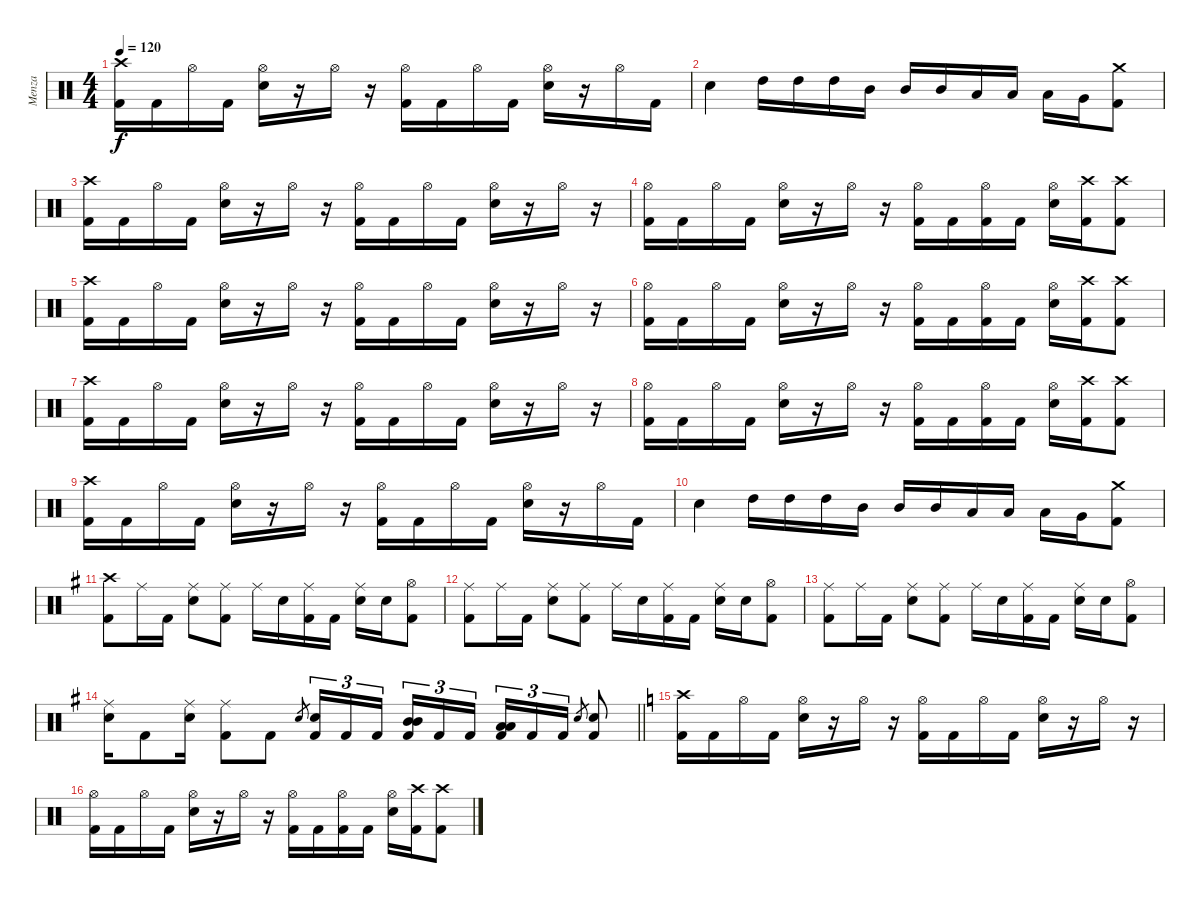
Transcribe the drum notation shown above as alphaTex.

\track ("Menza" "Menza") {instrument percussion}
\staff {score}
\articulation defaults
\ts (4 4)
\tempo 120
\clef neutral
\ks c
("Crash high (hit)" "Kick (hit) 2").16{dy f} "Kick (hit) 2".16 "Hi-Hat (open)".16 "Kick (hit) 2".16 ("Hi-Hat (open)" "Snare (hit) 2").16 r.16 "Hi-Hat (open)".16 r.16 ("Hi-Hat (open)" "Kick (hit) 2").16 "Kick (hit) 2".16 "Hi-Hat (open)".16 "Kick (hit) 2".16 ("Hi-Hat (open)" "Snare (hit) 2").16 r.16 "Hi-Hat (open)".16 "Kick (hit) 2".16 |
"Snare (hit) 2".4 "High Tom (hit)".16 "High Tom (hit)".16 "High Tom (hit)".16 "Mid Tom (hit)".16 "Mid Tom (hit)".16 "Mid Tom (hit)".16 "Low Tom (hit)".16 "Low Tom (hit)".16 "Low Tom (hit)".16 "Very Low Tom (hit)".16 ("Crash medium (hit)" "Kick (hit) 2").8 |
("Crash high (hit)" "Kick (hit) 2").16 "Kick (hit) 2".16 "Hi-Hat (open)".16 "Kick (hit) 2".16 ("Hi-Hat (open)" "Snare (hit) 2").16 r.16 "Hi-Hat (open)".16 r.16 ("Hi-Hat (open)" "Kick (hit) 2").16 "Kick (hit) 2".16 "Hi-Hat (open)".16 "Kick (hit) 2".16 ("Hi-Hat (open)" "Snare (hit) 2").16 r.16 "Hi-Hat (open)".16 r.16 |
("Hi-Hat (open)" "Kick (hit) 2").16 "Kick (hit) 2".16 "Hi-Hat (open)".16 "Kick (hit) 2".16 ("Hi-Hat (open)" "Snare (hit) 2").16 r.16 "Hi-Hat (open)".16 r.16 ("Hi-Hat (open)" "Kick (hit) 2").16 "Kick (hit) 2".16 ("Hi-Hat (open)" "Kick (hit) 2").16 "Kick (hit) 2".16 ("Hi-Hat (open)" "Snare (hit) 2").16 ("Crash high (hit)" "Kick (hit) 2").16 ("Crash high (hit)" "Kick (hit) 2").8 |
("Crash high (hit)" "Kick (hit) 2").16 "Kick (hit) 2".16 "Hi-Hat (open)".16 "Kick (hit) 2".16 ("Hi-Hat (open)" "Snare (hit) 2").16 r.16 "Hi-Hat (open)".16 r.16 ("Hi-Hat (open)" "Kick (hit) 2").16 "Kick (hit) 2".16 "Hi-Hat (open)".16 "Kick (hit) 2".16 ("Hi-Hat (open)" "Snare (hit) 2").16 r.16 "Hi-Hat (open)".16 r.16 |
("Hi-Hat (open)" "Kick (hit) 2").16 "Kick (hit) 2".16 "Hi-Hat (open)".16 "Kick (hit) 2".16 ("Hi-Hat (open)" "Snare (hit) 2").16 r.16 "Hi-Hat (open)".16 r.16 ("Hi-Hat (open)" "Kick (hit) 2").16 "Kick (hit) 2".16 ("Hi-Hat (open)" "Kick (hit) 2").16 "Kick (hit) 2".16 ("Hi-Hat (open)" "Snare (hit) 2").16 ("Crash high (hit)" "Kick (hit) 2").16 ("Crash high (hit)" "Kick (hit) 2").8 |
("Crash high (hit)" "Kick (hit) 2").16 "Kick (hit) 2".16 "Hi-Hat (open)".16 "Kick (hit) 2".16 ("Hi-Hat (open)" "Snare (hit) 2").16 r.16 "Hi-Hat (open)".16 r.16 ("Hi-Hat (open)" "Kick (hit) 2").16 "Kick (hit) 2".16 "Hi-Hat (open)".16 "Kick (hit) 2".16 ("Hi-Hat (open)" "Snare (hit) 2").16 r.16 "Hi-Hat (open)".16 r.16 |
("Hi-Hat (open)" "Kick (hit) 2").16 "Kick (hit) 2".16 "Hi-Hat (open)".16 "Kick (hit) 2".16 ("Hi-Hat (open)" "Snare (hit) 2").16 r.16 "Hi-Hat (open)".16 r.16 ("Hi-Hat (open)" "Kick (hit) 2").16 "Kick (hit) 2".16 ("Hi-Hat (open)" "Kick (hit) 2").16 "Kick (hit) 2".16 ("Hi-Hat (open)" "Snare (hit) 2").16 ("Crash high (hit)" "Kick (hit) 2").16 ("Crash high (hit)" "Kick (hit) 2").8 |
("Crash high (hit)" "Kick (hit) 2").16 "Kick (hit) 2".16 "Hi-Hat (open)".16 "Kick (hit) 2".16 ("Hi-Hat (open)" "Snare (hit) 2").16 r.16 "Hi-Hat (open)".16 r.16 ("Hi-Hat (open)" "Kick (hit) 2").16 "Kick (hit) 2".16 "Hi-Hat (open)".16 "Kick (hit) 2".16 ("Hi-Hat (open)" "Snare (hit) 2").16 r.16 "Hi-Hat (open)".16 "Kick (hit) 2".16 |
"Snare (hit) 2".4 "High Tom (hit)".16 "High Tom (hit)".16 "High Tom (hit)".16 "Mid Tom (hit)".16 "Mid Tom (hit)".16 "Mid Tom (hit)".16 "Low Tom (hit)".16 "Low Tom (hit)".16 "Low Tom (hit)".16 "Very Low Tom (hit)".16 ("Crash medium (hit)" "Kick (hit) 2").8 |
\ks g
("Crash high (hit)" "Kick (hit) 2").8 "Ride (middle)".16 "Kick (hit) 2".16 ("Ride (middle)" "Snare (hit) 2").8 ("Ride (middle)" "Kick (hit) 2").8 "Ride (middle)".16 "Snare (hit) 2".16 ("Ride (middle)" "Kick (hit) 2").16 "Kick (hit) 2".16 ("Ride (middle)" "Snare (hit) 2").16 "Snare (hit) 2".16 ("Hi-Hat (open)" "Kick (hit) 2").8 |
("Ride (middle)" "Kick (hit) 2").8 "Ride (middle)".16 "Kick (hit) 2".16 ("Ride (middle)" "Snare (hit) 2").8 ("Ride (middle)" "Kick (hit) 2").8 "Ride (middle)".16 "Snare (hit) 2".16 ("Ride (middle)" "Kick (hit) 2").16 "Kick (hit) 2".16 ("Ride (middle)" "Snare (hit) 2").16 "Snare (hit) 2".16 ("Hi-Hat (open)" "Kick (hit) 2").8 |
("Ride (middle)" "Kick (hit) 2").8 "Ride (middle)".16 "Kick (hit) 2".16 ("Ride (middle)" "Snare (hit) 2").8 ("Ride (middle)" "Kick (hit) 2").8 "Ride (middle)".16 "Snare (hit) 2".16 ("Ride (middle)" "Kick (hit) 2").16 "Kick (hit) 2".16 ("Ride (middle)" "Snare (hit) 2").16 "Snare (hit) 2".16 ("Hi-Hat (open)" "Kick (hit) 2").8 |
\barLineRight lightlight
("Ride (middle)" "Snare (hit) 2").16 "Kick (hit) 2".8 ("Ride (middle)" "Snare (hit) 2").16 ("Ride (middle)" "Kick (hit) 2").8 "Kick (hit) 2".8 "Snare (hit) 2".8{gr} ("Snare (hit) 2" "Kick (hit) 2").16{tu (3 2)} "Kick (hit) 2".16{tu (3 2)} "Kick (hit) 2".16{tu (3 2)} ("Mid Tom (hit)" "Mid Tom (hit)" "Kick (hit) 2").16{tu (3 2)} "Kick (hit) 2".16{tu (3 2)} "Kick (hit) 2".16{tu (3 2)} ("Low Tom (hit)" "Low Tom (hit)" "Kick (hit) 2").16{tu (3 2)} "Kick (hit) 2".16{tu (3 2)} "Kick (hit) 2".16{tu (3 2)} "Snare (hit) 2".8{gr} ("Snare (hit) 2" "Kick (hit) 2").8 |
\ks c
("Crash high (hit)" "Kick (hit) 2").16 "Kick (hit) 2".16 "Hi-Hat (open)".16 "Kick (hit) 2".16 ("Hi-Hat (open)" "Snare (hit) 2").16 r.16 "Hi-Hat (open)".16 r.16 ("Hi-Hat (open)" "Kick (hit) 2").16 "Kick (hit) 2".16 "Hi-Hat (open)".16 "Kick (hit) 2".16 ("Hi-Hat (open)" "Snare (hit) 2").16 r.16 "Hi-Hat (open)".16 r.16 |
("Hi-Hat (open)" "Kick (hit) 2").16 "Kick (hit) 2".16 "Hi-Hat (open)".16 "Kick (hit) 2".16 ("Hi-Hat (open)" "Snare (hit) 2").16 r.16 "Hi-Hat (open)".16 r.16 ("Hi-Hat (open)" "Kick (hit) 2").16 "Kick (hit) 2".16 ("Hi-Hat (open)" "Kick (hit) 2").16 "Kick (hit) 2".16 ("Hi-Hat (open)" "Snare (hit) 2").16 ("Crash high (hit)" "Kick (hit) 2").16 ("Crash high (hit)" "Kick (hit) 2").8
